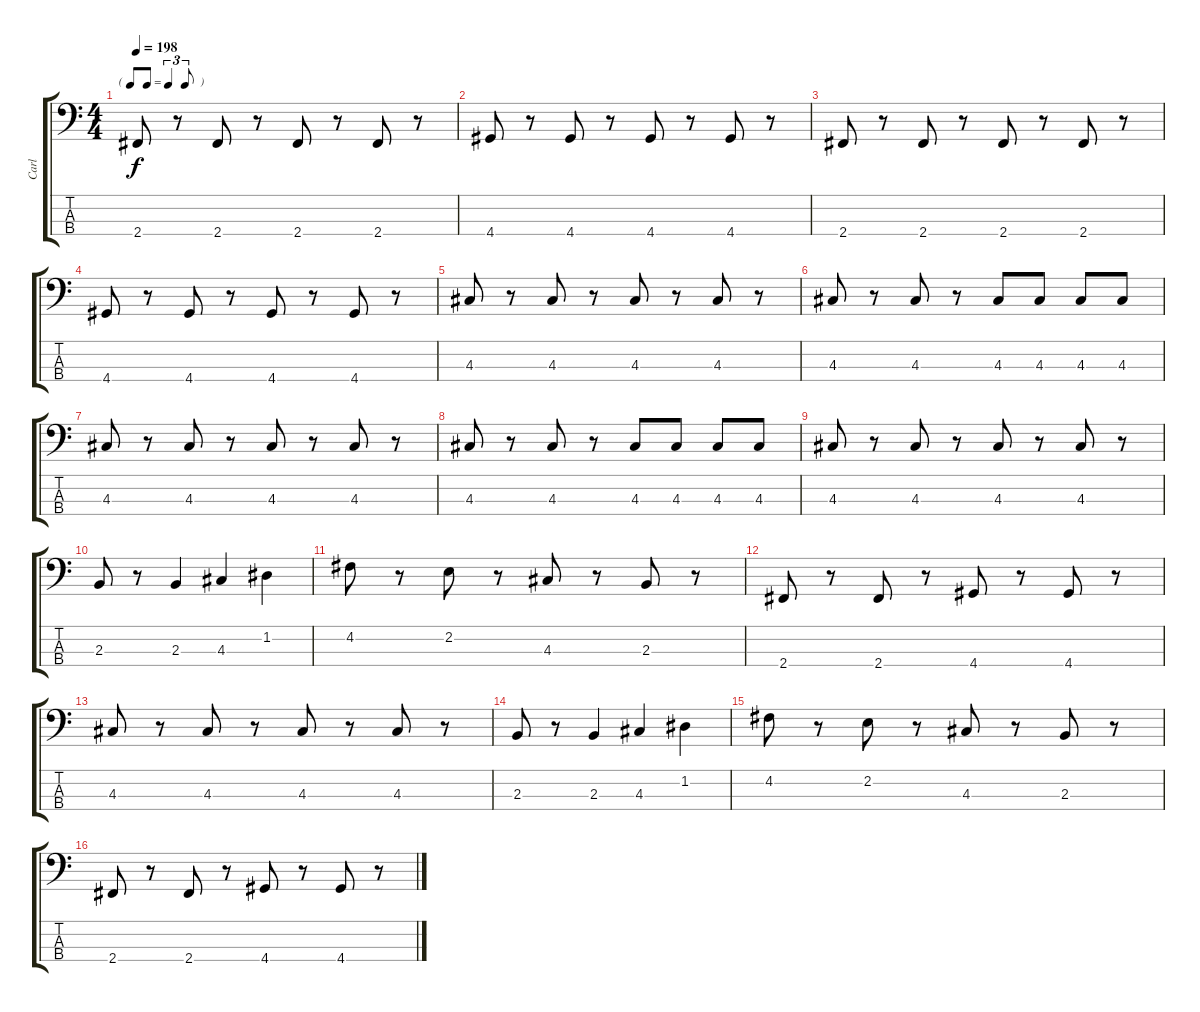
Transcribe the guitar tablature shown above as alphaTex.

\track ("Carl" "Carl") {instrument electricbassfinger}
\staff {score tabs}
\tuning (G2 D2 A1 E1) {hide}
\ts (4 4)
\tf triplet8th
\tempo 198
\clef f4
\ks c
2.4.8{dy f} r.8 2.4.8 r.8 2.4.8 r.8 2.4.8 r.8 |
4.4.8 r.8 4.4.8 r.8 4.4.8 r.8 4.4.8 r.8 |
2.4.8 r.8 2.4.8 r.8 2.4.8 r.8 2.4.8 r.8 |
4.4.8 r.8 4.4.8 r.8 4.4.8 r.8 4.4.8 r.8 |
4.3.8 r.8 4.3.8 r.8 4.3.8 r.8 4.3.8 r.8 |
4.3.8 r.8 4.3.8 r.8 4.3.8 4.3.8 4.3.8 4.3.8 |
4.3.8 r.8 4.3.8 r.8 4.3.8 r.8 4.3.8 r.8 |
4.3.8 r.8 4.3.8 r.8 4.3.8 4.3.8 4.3.8 4.3.8 |
4.3.8 r.8 4.3.8 r.8 4.3.8 r.8 4.3.8 r.8 |
2.3.8 r.8 2.3.4 4.3.4 1.2.4 |
4.2.8 r.8 2.2.8 r.8 4.3.8 r.8 2.3.8 r.8 |
2.4.8 r.8 2.4.8 r.8 4.4.8 r.8 4.4.8 r.8 |
4.3.8 r.8 4.3.8 r.8 4.3.8 r.8 4.3.8 r.8 |
2.3.8 r.8 2.3.4 4.3.4 1.2.4 |
4.2.8 r.8 2.2.8 r.8 4.3.8 r.8 2.3.8 r.8 |
2.4.8 r.8 2.4.8 r.8 4.4.8 r.8 4.4.8 r.8
